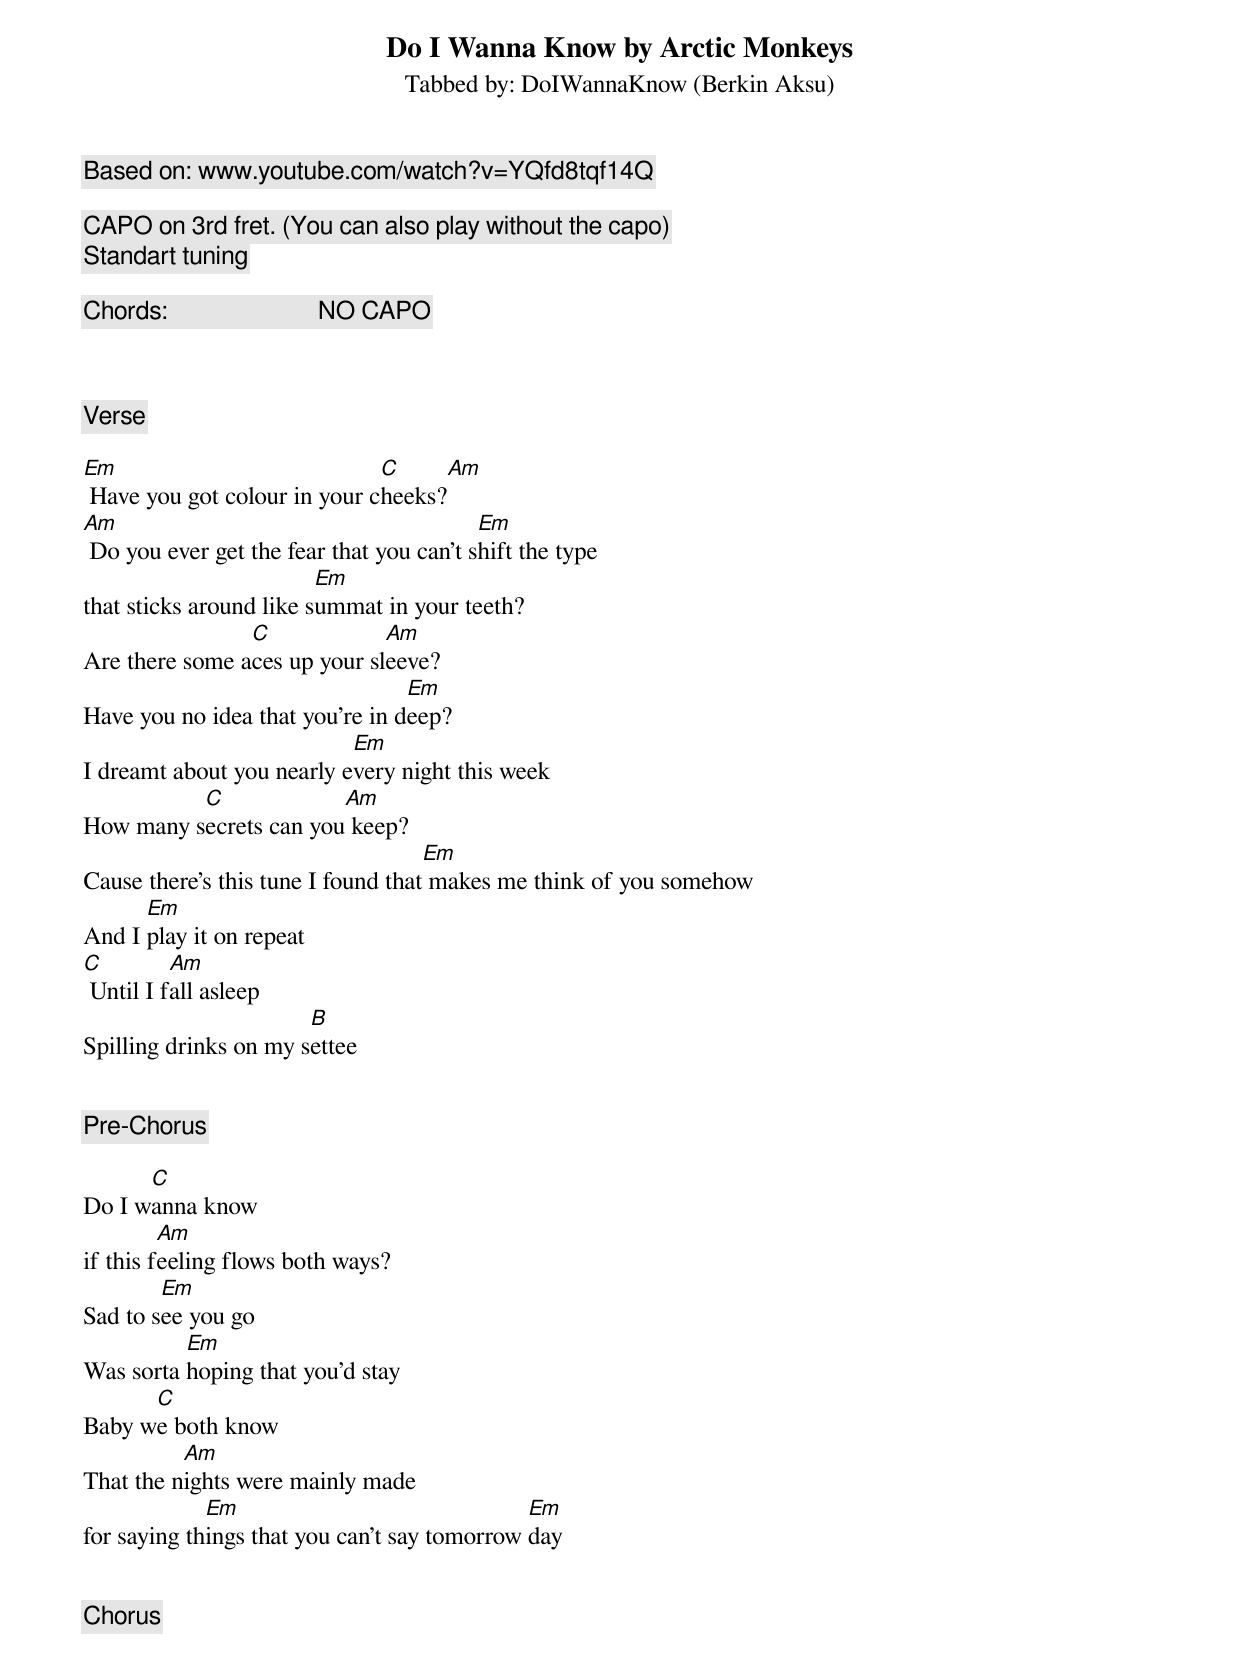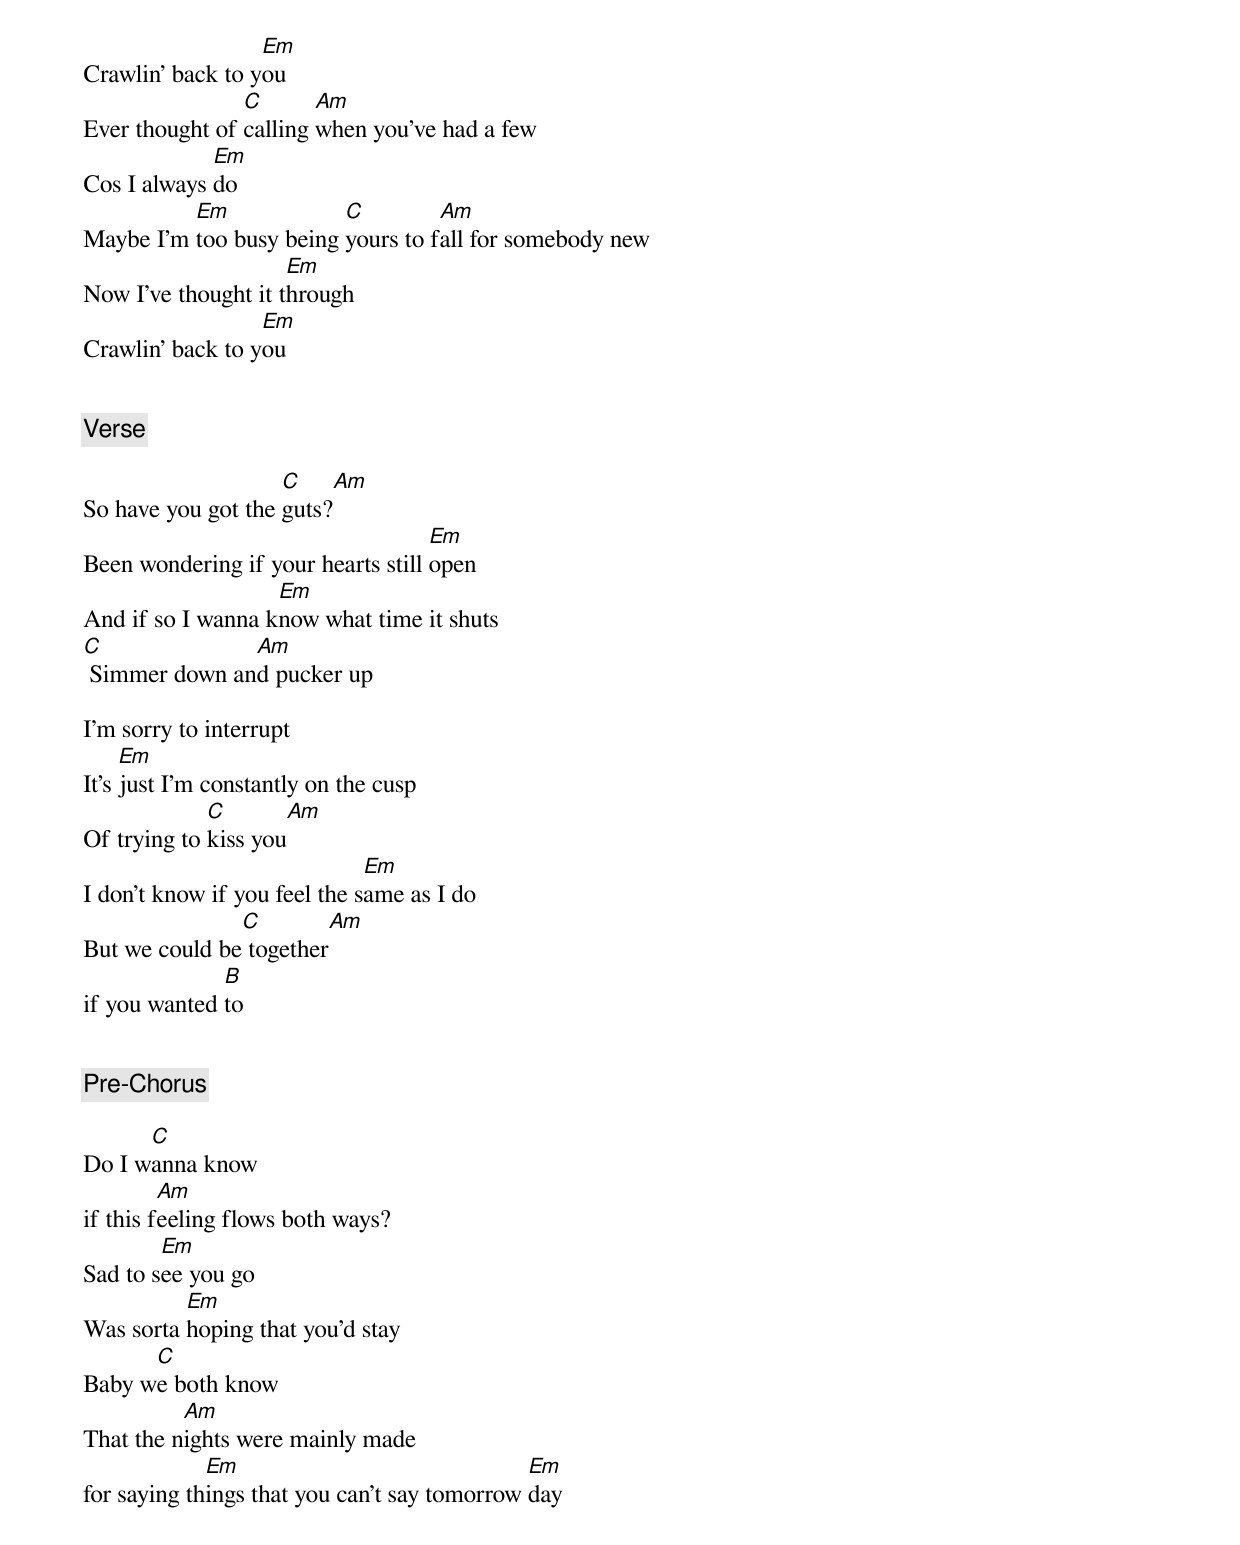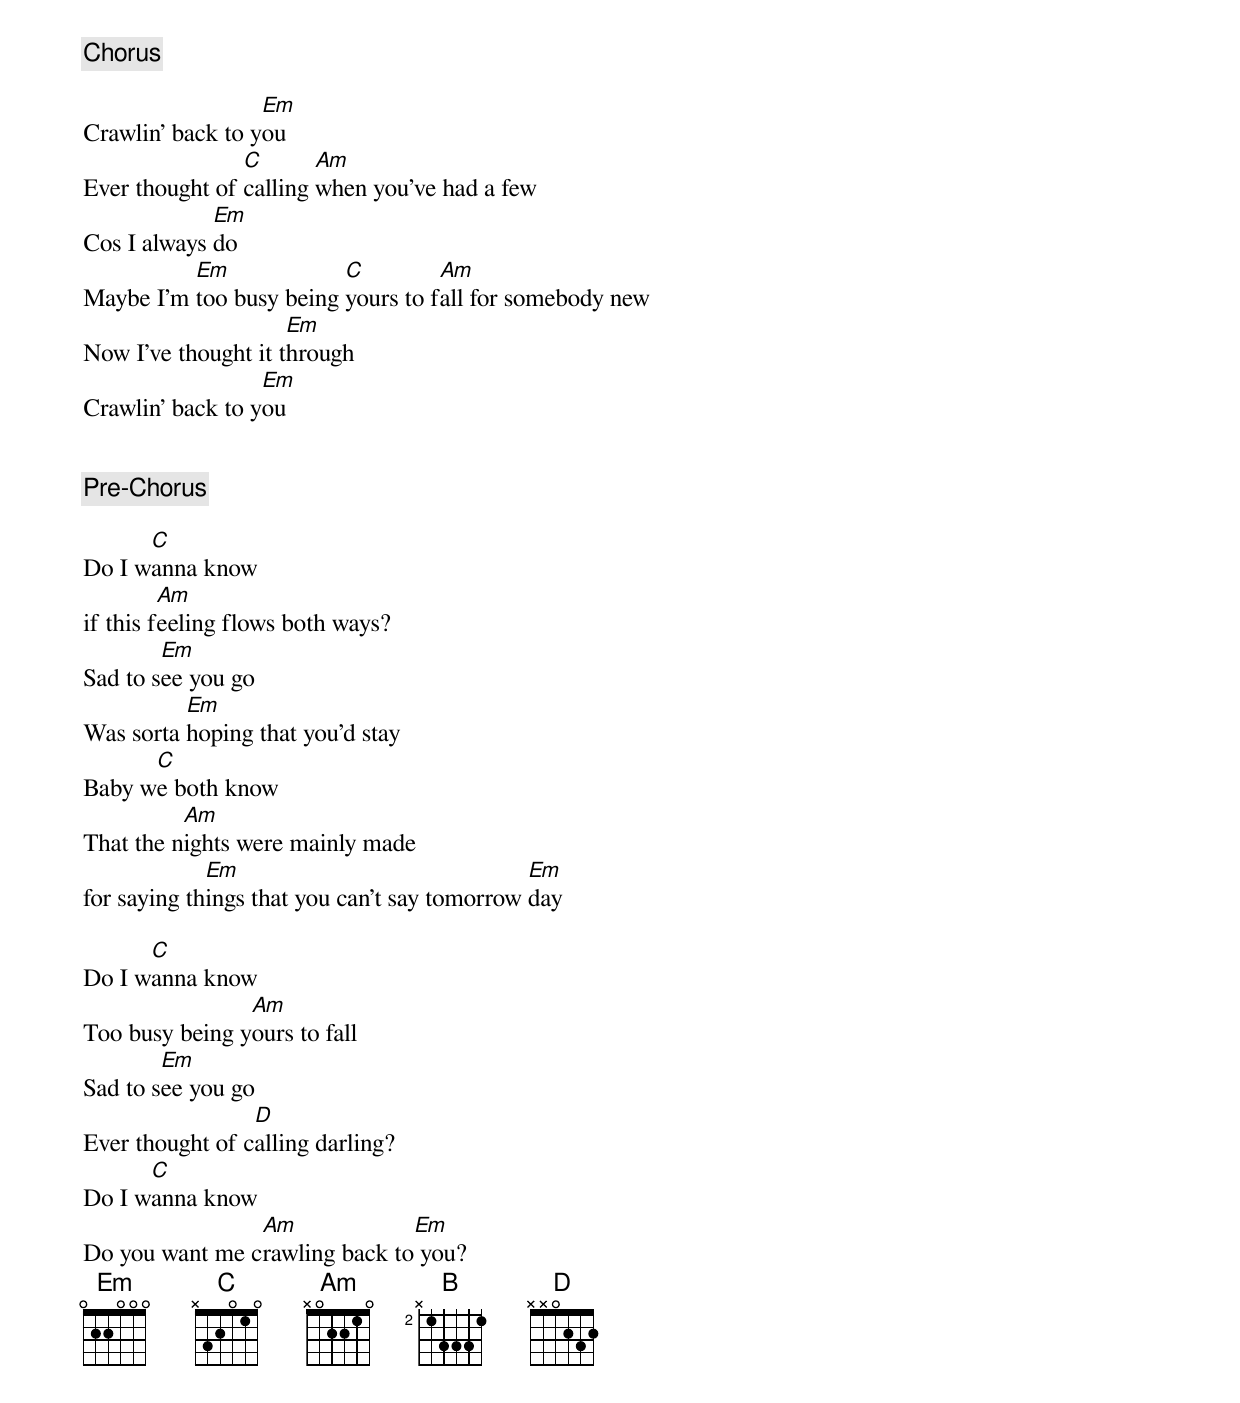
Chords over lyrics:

Do I Wanna Know by Arctic Monkeys
Tabbed by: DoIWannaKnow (Berkin Aksu)
Based on: www.youtube.com/watch?v=YQfd8tqf14Q

CAPO on 3rd fret. (You can also play without the capo)
Standart tuning

Chords:                        NO CAPO

Em =  022000    ------>  Gm= 355333 or x55333 (suits better)
C  =  x32010    ------>  D#= x68886
Am =  x02210    ------>  Cm= x35543
B  =  x24442    ------>  D = xx0232
D  =  xx0232    ------>  F = 133211 or x33211 (suits better)


[Verse]

Em                            C     Am
 Have you got colour in your cheeks?
Am                                        Em
 Do you ever get the fear that you can't shift the type
                         Em
that sticks around like summat in your teeth?
                C             Am
Are there some aces up your sleeve?
                                 Em
Have you no idea that you're in deep?
                           Em
I dreamt about you nearly every night this week
          C             Am
How many secrets can you keep?
                                    Em
Cause there's this tune I found that makes me think of you somehow
      Em
And I play it on repeat
C         Am
 Until I fall asleep
                       B
Spilling drinks on my settee


[Pre-Chorus]

      C
Do I wanna know
         Am
if this feeling flows both ways?
        Em
Sad to see you go
          Em
Was sorta hoping that you'd stay
      C
Baby we both know
          Am
That the nights were mainly made
             Em                               Em
for saying things that you can't say tomorrow day


[Chorus]

                  Em
Crawlin' back to you
                C       Am
Ever thought of calling when you've had a few
             Em
Cos I always do
          Em             C         Am
Maybe I'm too busy being yours to fall for somebody new
                     Em
Now I've thought it through
                  Em
Crawlin' back to you


[Verse]

                    C    Am
So have you got the guts?
                                    Em
Been wondering if your hearts still open
                   Em
And if so I wanna know what time it shuts
C              Am
 Simmer down and pucker up

I'm sorry to interrupt
     Em
It's just I'm constantly on the cusp
             C        Am
Of trying to kiss you
                              Em
I don't know if you feel the same as I do
               C        Am
But we could be together
              B
if you wanted to


[Pre-Chorus]

      C
Do I wanna know
         Am
if this feeling flows both ways?
        Em
Sad to see you go
          Em
Was sorta hoping that you'd stay
      C
Baby we both know
          Am
That the nights were mainly made
             Em                               Em
for saying things that you can't say tomorrow day


[Chorus]

                  Em
Crawlin' back to you
                C       Am
Ever thought of calling when you've had a few
             Em
Cos I always do
          Em             C         Am
Maybe I'm too busy being yours to fall for somebody new
                     Em
Now I've thought it through
                  Em
Crawlin' back to you


[Pre-Chorus]

      C
Do I wanna know
         Am
if this feeling flows both ways?
        Em
Sad to see you go
          Em
Was sorta hoping that you'd stay
      C
Baby we both know
          Am
That the nights were mainly made
             Em                               Em
for saying things that you can't say tomorrow day

      C
Do I wanna know
                Am
Too busy being yours to fall
        Em
Sad to see you go
                 D
Ever thought of calling darling?
      C
Do I wanna know
                Am             Em
Do you want me crawling back to you?
